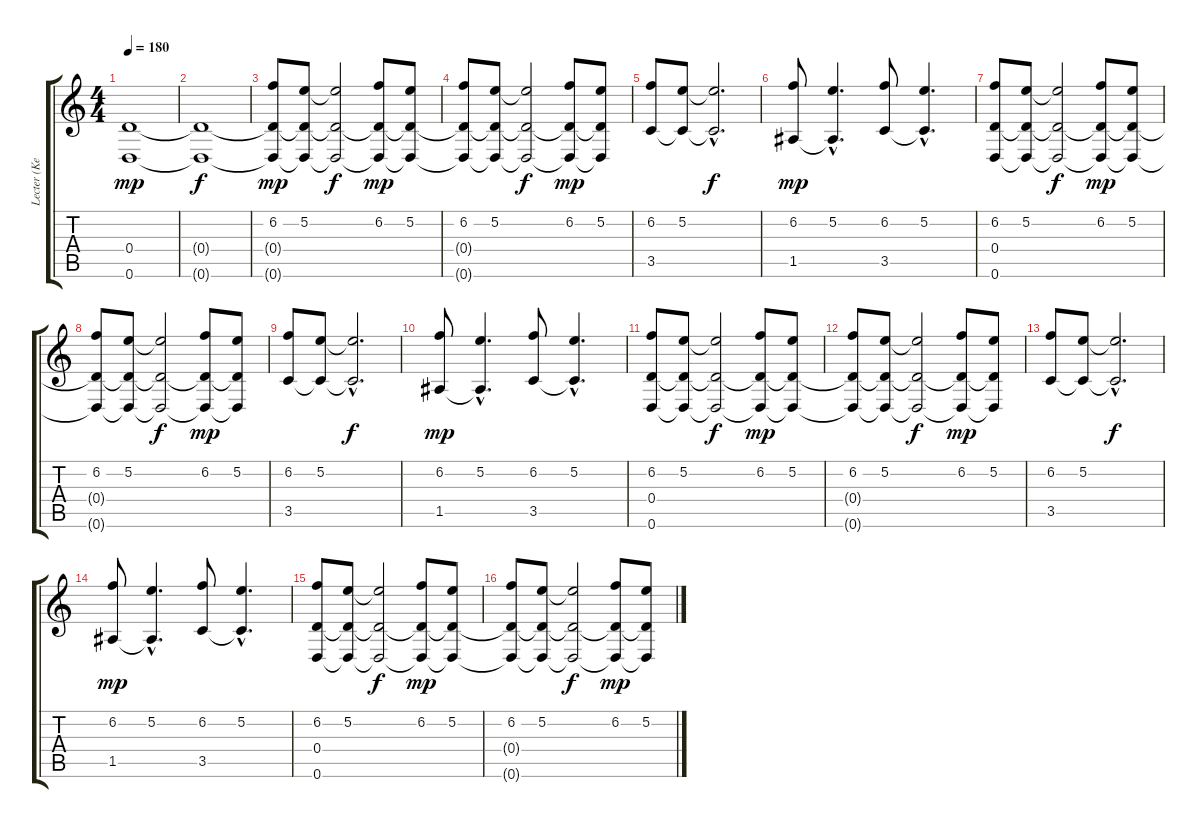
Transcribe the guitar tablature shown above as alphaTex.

\track ("Lecter (KeybRight)" "Lecter (Ke") {instrument stringensemble1}
\staff {score tabs}
\tuning (E5 B4 G4 D4 A3 D3) {hide}
\ts (4 4)
\tempo 180
\tempo 80
\tempo 180
\clef g2
\ks c
(0.4 0.6).1{dy mp instrument stringensemble1} |
(0.4{t} 0.6{t}).1{dy f} |
(6.2 0.4{t} 0.6{t}).8{dy mp} (5.2 0.4{t} 0.6{t}).8 (5.2{t} 0.4{t} 0.6{t}).2{dy f} (6.2 0.4{t} 0.6{t}).8{dy mp} (5.2 0.4{t} 0.6{t}).8 |
(6.2 0.4{t} 0.6{t}).8 (5.2 0.4{t} 0.6{t}).8 (5.2{t} 0.4{t} 0.6{t}).2{dy f} (6.2 0.4{t} 0.6{t}).8{dy mp} (5.2 0.4{t} 0.6{t}).8 |
(6.2 3.5).8 (5.2 3.5{t}).8 (5.2{hac t} 3.5{hac t}).2{d dy f} |
(6.2 1.5).8{dy mp} (5.2{hac} 1.5{hac t}).4{d} (6.2 3.5).8 (5.2{hac} 3.5{hac t}).4{d} |
(6.2 0.4 0.6).8 (5.2 0.4{t} 0.6{t}).8 (5.2{t} 0.4{t} 0.6{t}).2{dy f} (6.2 0.4{t} 0.6{t}).8{dy mp} (5.2 0.4{t} 0.6{t}).8 |
(6.2 0.4{t} 0.6{t}).8 (5.2 0.4{t} 0.6{t}).8 (5.2{t} 0.4{t} 0.6{t}).2{dy f} (6.2 0.4{t} 0.6{t}).8{dy mp} (5.2 0.4{t} 0.6{t}).8 |
(6.2 3.5).8 (5.2 3.5{t}).8 (5.2{hac t} 3.5{hac t}).2{d dy f} |
(6.2 1.5).8{dy mp} (5.2{hac} 1.5{hac t}).4{d} (6.2 3.5).8 (5.2{hac} 3.5{hac t}).4{d} |
(6.2 0.4 0.6).8 (5.2 0.4{t} 0.6{t}).8 (5.2{t} 0.4{t} 0.6{t}).2{dy f} (6.2 0.4{t} 0.6{t}).8{dy mp} (5.2 0.4{t} 0.6{t}).8 |
(6.2 0.4{t} 0.6{t}).8 (5.2 0.4{t} 0.6{t}).8 (5.2{t} 0.4{t} 0.6{t}).2{dy f} (6.2 0.4{t} 0.6{t}).8{dy mp} (5.2 0.4{t} 0.6{t}).8 |
(6.2 3.5).8 (5.2 3.5{t}).8 (5.2{hac t} 3.5{hac t}).2{d dy f} |
(6.2 1.5).8{dy mp} (5.2{hac} 1.5{hac t}).4{d} (6.2 3.5).8 (5.2{hac} 3.5{hac t}).4{d} |
(6.2 0.4 0.6).8 (5.2 0.4{t} 0.6{t}).8 (5.2{t} 0.4{t} 0.6{t}).2{dy f} (6.2 0.4{t} 0.6{t}).8{dy mp} (5.2 0.4{t} 0.6{t}).8 |
(6.2 0.4{t} 0.6{t}).8 (5.2 0.4{t} 0.6{t}).8 (5.2{t} 0.4{t} 0.6{t}).2{dy f} (6.2 0.4{t} 0.6{t}).8{dy mp} (5.2 0.4{t} 0.6{t}).8
